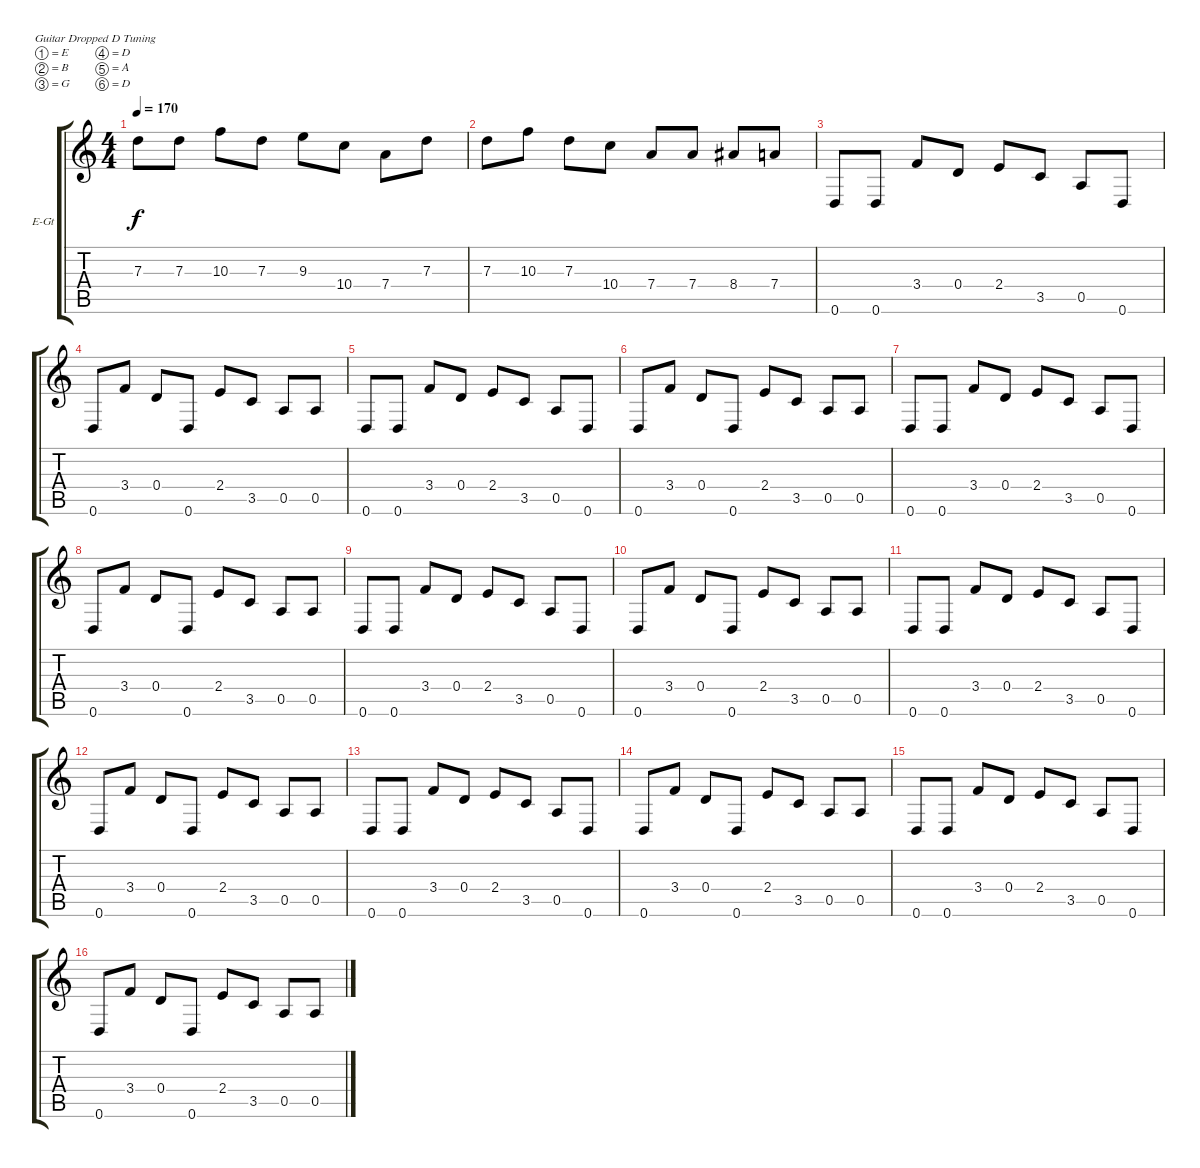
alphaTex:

\bracketExtendMode groupsimilarinstruments
\firstSystemTrackNameOrientation horizontal
\otherSystemsTrackNameOrientation horizontal
\track ("Electric Guitar" "E-Gt") {instrument distortionguitar}
\staff {score tabs}
\tuning (E4 B3 G3 D3 A2 D2)
\ts (4 4)
\tempo 170
\clef g2
\scale
0.333333
\ks c
7.3.8{dy f} 7.3.8 10.3.8 7.3.8 9.3.8 10.4.8 7.4.8 7.3.8 |
\scale
0.333333 7.3.8 10.3.8 7.3.8 10.4.8 7.4.8 7.4.8 8.4.8 7.4.8 |
\scale
0.333333 0.6.8 0.6.8 3.4.8 0.4.8 2.4.8 3.5.8 0.5.8 0.6.8 |
\scale
0.333333 0.6.8 3.4.8 0.4.8 0.6.8 2.4.8 3.5.8 0.5.8 0.5.8 |
\scale
0.333333 0.6.8 0.6.8 3.4.8 0.4.8 2.4.8 3.5.8 0.5.8 0.6.8 |
\scale
0.333333 0.6.8 3.4.8 0.4.8 0.6.8 2.4.8 3.5.8 0.5.8 0.5.8 |
\scale
0.333333 0.6.8 0.6.8 3.4.8 0.4.8 2.4.8 3.5.8 0.5.8 0.6.8 |
\scale
0.333333 0.6.8 3.4.8 0.4.8 0.6.8 2.4.8 3.5.8 0.5.8 0.5.8 |
\scale
0.333333 0.6.8 0.6.8 3.4.8 0.4.8 2.4.8 3.5.8 0.5.8 0.6.8 |
\scale
0.333333 0.6.8 3.4.8 0.4.8 0.6.8 2.4.8 3.5.8 0.5.8 0.5.8 |
\scale
0.333333 0.6.8 0.6.8 3.4.8 0.4.8 2.4.8 3.5.8 0.5.8 0.6.8 |
\scale
0.333333 0.6.8 3.4.8 0.4.8 0.6.8 2.4.8 3.5.8 0.5.8 0.5.8 |
\scale
0.333333 0.6.8 0.6.8 3.4.8 0.4.8 2.4.8 3.5.8 0.5.8 0.6.8 |
\scale
0.333333 0.6.8 3.4.8 0.4.8 0.6.8 2.4.8 3.5.8 0.5.8 0.5.8 |
\scale
0.333333 0.6.8 0.6.8 3.4.8 0.4.8 2.4.8 3.5.8 0.5.8 0.6.8 |
\scale
0.333333 0.6.8 3.4.8 0.4.8 0.6.8 2.4.8 3.5.8 0.5.8 0.5.8
